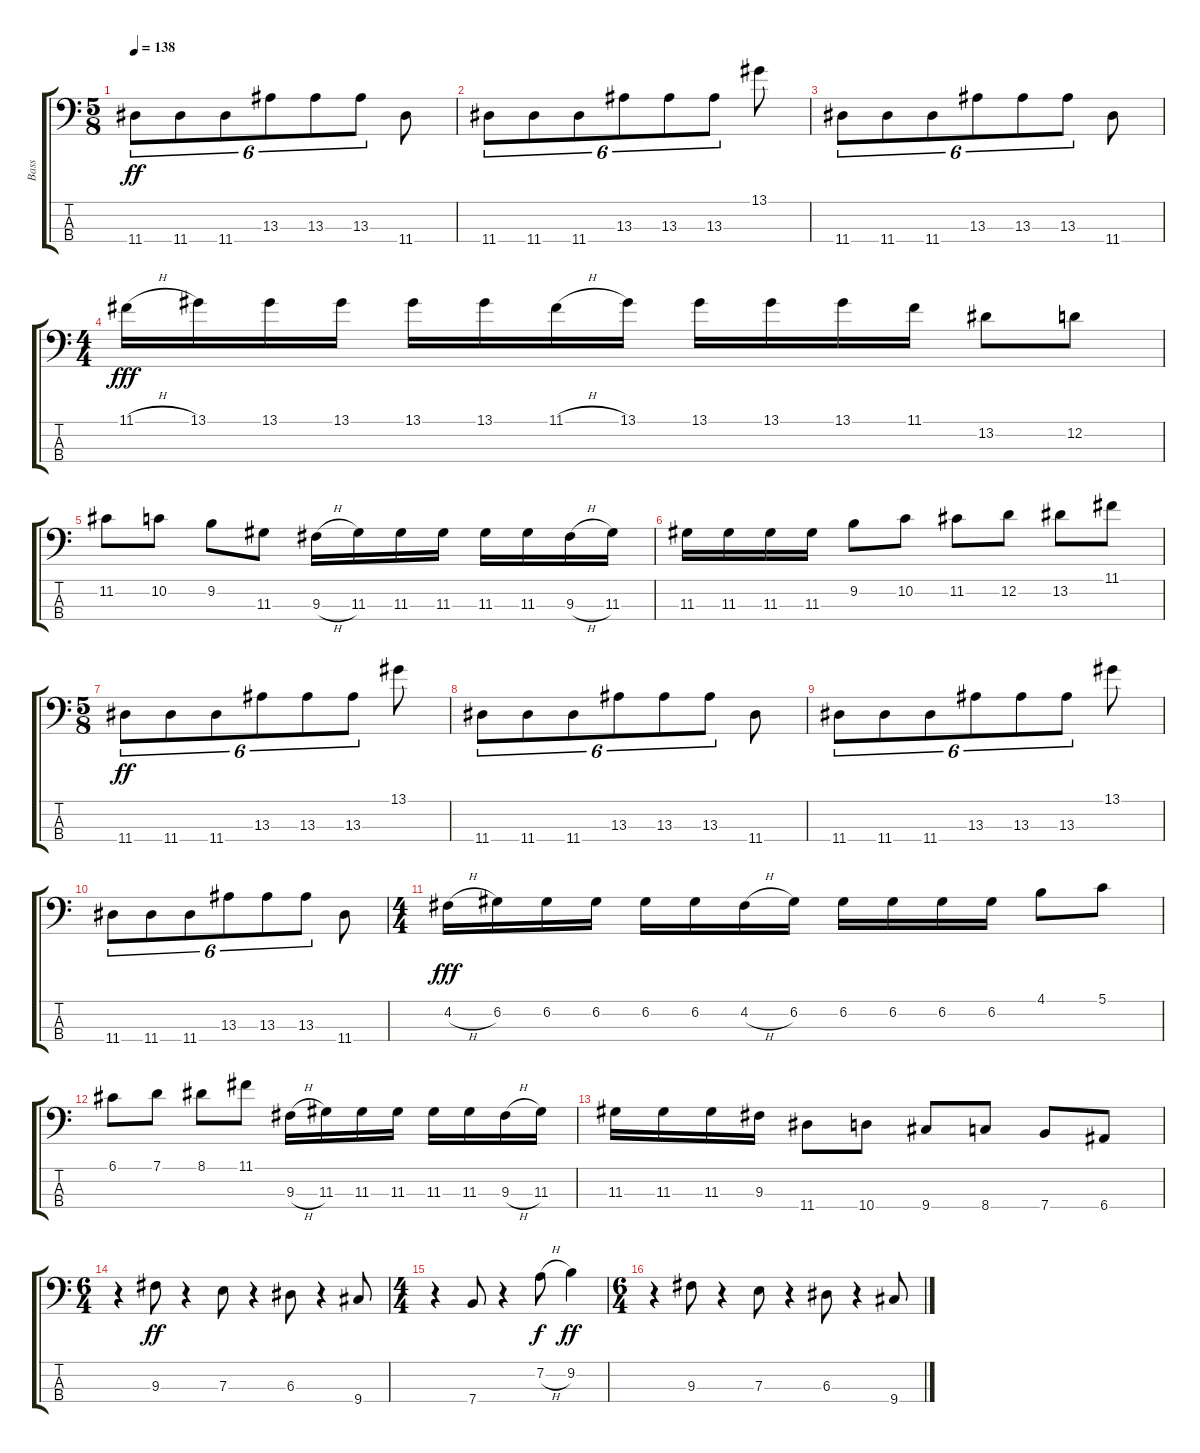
\track ("Bass" "Bass") {instrument fretlessbass}
\staff {score tabs}
\tuning (G2 D2 A1 E1) {hide}
\ts (5 8)
\tempo 138
\clef f4
\ks c
11.4.8{tu (6 4) dy ff} 11.4.8{tu (6 4)} 11.4.8{tu (6 4)} 13.3.8{tu (6 4)} 13.3.8{tu (6 4)} 13.3.8{tu (6 4)} 11.4.8 |
11.4.8{tu (6 4)} 11.4.8{tu (6 4)} 11.4.8{tu (6 4)} 13.3.8{tu (6 4)} 13.3.8{tu (6 4)} 13.3.8{tu (6 4)} 13.1.8 |
11.4.8{tu (6 4)} 11.4.8{tu (6 4)} 11.4.8{tu (6 4)} 13.3.8{tu (6 4)} 13.3.8{tu (6 4)} 13.3.8{tu (6 4)} 11.4.8 |
\ts (4 4)
11.1{h}.16{dy fff} 13.1.16 13.1.16 13.1.16 13.1.16 13.1.16 11.1{h}.16 13.1.16 13.1.16 13.1.16 13.1.16 11.1.16 13.2.8 12.2.8 |
11.2.8 10.2.8 9.2.8 11.3.8 9.3{h}.16 11.3.16 11.3.16 11.3.16 11.3.16 11.3.16 9.3{h}.16 11.3.16 |
11.3.16 11.3.16 11.3.16 11.3.16 9.2.8 10.2.8 11.2.8 12.2.8 13.2.8 11.1.8 |
\ts (5 8)
11.4.8{tu (6 4) dy ff} 11.4.8{tu (6 4)} 11.4.8{tu (6 4)} 13.3.8{tu (6 4)} 13.3.8{tu (6 4)} 13.3.8{tu (6 4)} 13.1.8 |
11.4.8{tu (6 4)} 11.4.8{tu (6 4)} 11.4.8{tu (6 4)} 13.3.8{tu (6 4)} 13.3.8{tu (6 4)} 13.3.8{tu (6 4)} 11.4.8 |
11.4.8{tu (6 4)} 11.4.8{tu (6 4)} 11.4.8{tu (6 4)} 13.3.8{tu (6 4)} 13.3.8{tu (6 4)} 13.3.8{tu (6 4)} 13.1.8 |
11.4.8{tu (6 4)} 11.4.8{tu (6 4)} 11.4.8{tu (6 4)} 13.3.8{tu (6 4)} 13.3.8{tu (6 4)} 13.3.8{tu (6 4)} 11.4.8 |
\ts (4 4)
4.2{h}.16{dy fff} 6.2.16 6.2.16 6.2.16 6.2.16 6.2.16 4.2{h}.16 6.2.16 6.2.16 6.2.16 6.2.16 6.2.16 4.1.8 5.1.8 |
6.1.8 7.1.8 8.1.8 11.1.8 9.3{h}.16 11.3.16 11.3.16 11.3.16 11.3.16 11.3.16 9.3{h}.16 11.3.16 |
11.3.16 11.3.16 11.3.16 9.3.16 11.4.8 10.4.8 9.4.8 8.4.8 7.4.8 6.4.8 |
\ts (6 4)
r.4 9.3.8{dy ff} r.4 7.3.8 r.4 6.3.8 r.4 9.4.8 |
\ts (4 4)
r.4 7.4.8 r.4 7.2{h}.8{dy f} 9.2.4{dy ff} |
\ts (6 4)
r.4 9.3.8 r.4 7.3.8 r.4 6.3.8 r.4 9.4.8
